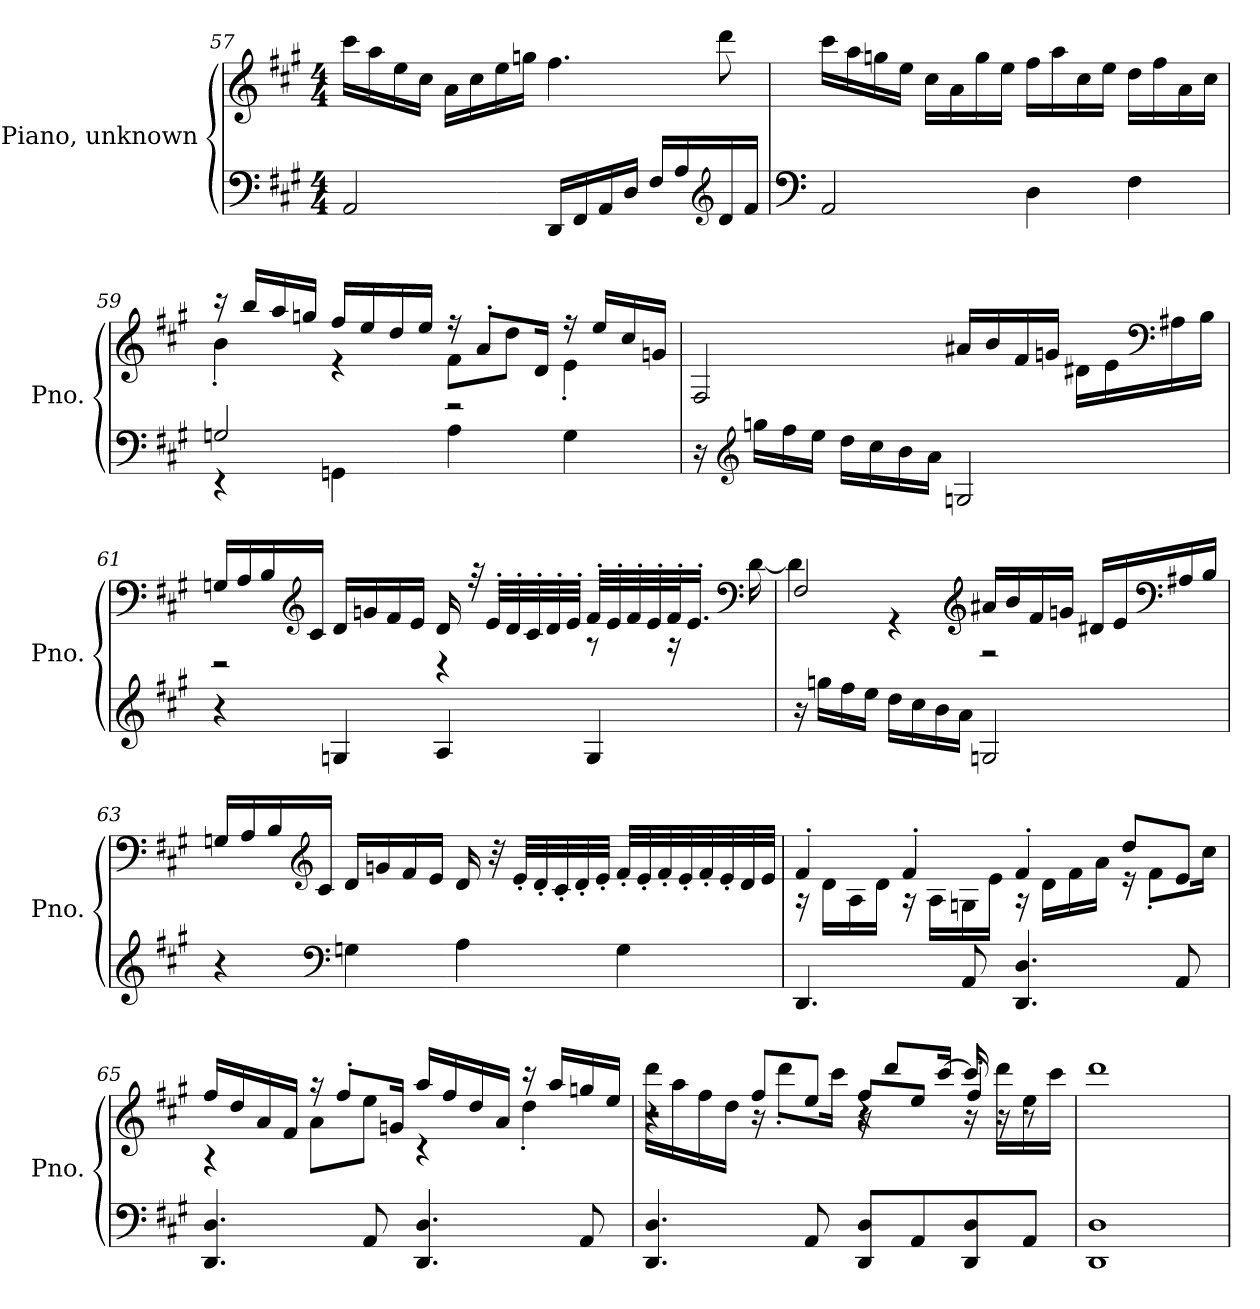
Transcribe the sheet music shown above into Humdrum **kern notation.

**kern	**kern
*part1	*part1
*staff2	*staff1
*I"Piano, unknown	*
*I'Pno.	*
*clefF4	*clefG2
*k[f#c#g#]	*k[f#c#g#]
*M4/4	*M4/4
=57	=57
2AA/	16ccc#\LL
.	16aa\
.	16ee\
.	16cc#\JJ
.	16a\LL
.	16cc#\
.	16ee\
.	16ggn\JJ
16DD/LL	4.ff#\
16FF#/	.
16AA/	.
16D/JJ	.
16F#/LL	.
16A/	.
*clefG2	*
16d/	8ddd\
16f#/JJ	.
!!LO:LB:g=z
=58	=58
*clefF4	*
2AA/	16ccc#\LL
.	16aa\
.	16ggn\
.	16ee\JJ
.	16cc#\LL
.	16a\
.	16gg\
.	16ee\JJ
4D\	16ff#\LL
.	16aa\
.	16cc#\
.	16ee\JJ
4F#\	16dd\LL
.	16ff#\
.	16a\
.	16cc#\JJ
=59	=59
*^	*^
2Gn/	4r	16r	4b'\
.	.	16bb/LL	.
.	.	16aa/	.
.	.	16ggn/JJ	.
.	4GGn\	16ff#/LL	4r
.	.	16ee/	.
.	.	16dd/	.
.	.	16ee/JJ	.
2r	4A\	16r	8f#\L
.	.	8a'/L	.
.	.	.	8dd\J
.	.	16d/Jk	.
.	4G\	16r	4e'\
.	.	16ee/LL	.
.	.	16cc#/	.
.	.	16gn/JJ	.
*v	*v	*	*
*	*v	*v
!!LO:LB:g=z
=60	=60
16r	2F#/
*clefG2	*
16ggn\LL	.
16ff#\	.
16ee\JJ	.
16dd\LL	.
16cc#\	.
16b\	.
16a\JJ	.
2Gn/	16a#X/LL
.	16b/
.	16f#/
.	16gn/JJ
.	16d#X\LL
.	16e\
*	*clefF4
.	16A#X\
.	16B\JJ
!!LO:LB:g=z
=61	=61
*	*^
4r	16Gn/LL	2r
.	16A/	.
.	16B/	.
*	*clefG2	*
.	16c#/JJ	.
4Gn/	16d/LL	.
.	16gn/	.
.	16f#/	.
.	16e/JJ	.
4A/	16d/	4r
.	32r	.
.	32e'/LLL	.
.	32d'/	.
.	32c#'/	.
.	32d'/	.
.	32e'/JJJ	.
4G/	32f#'/LLL	8r
.	32e'/	.
.	32f#'/	.
.	32e'/	.
.	32f#'/J	16r
.	16.e'/JJ	.
*	*clefF4	*
.	.	[16d\
!!LO:LB:g=z	!!
=62	=62	=62
16r	2F#/	4d\]
16ggn\LL	.	.
16ff#\	.	.
16ee\JJ	.	.
16dd\LL	.	4r
16cc#\	.	.
16b\	.	.
16a\JJ	.	.
*	*clefG2	*
2Gn/	16a#X/LL	2r
.	16b/	.
.	16f#/	.
.	16gn/JJ	.
.	16d#X/LL	.
.	16e/	.
*	*clefF4	*
.	16A#X/	.
.	16B/JJ	.
*	*v	*v
!!LO:PB:g=z
=63	=63
4r	16Gn/LL
.	16A/
.	16B/
*	*clefG2
.	16c#/JJ
*clefF4	*
4Gn\	16d/LL
.	16gn/
.	16f#/
.	16e/JJ
4A\	16d/
.	32r
.	32e'/LLL
.	32d'/
.	32c#'/
.	32d'/
.	32e'/JJJ
4G\	32f#'/LLL
.	32e'/
.	32f#'/
.	32e'/
.	32f#'/
.	32e'/
.	32d/
.	32e/JJJ
=64	=64
*	*^
4.DD/	4f#'/	16r
.	.	16d\LL
.	.	16A\
.	.	16d\JJ
.	4f#'/	16r
.	.	16A\LL
8AA/	.	16Gn\
.	.	16e\JJ
4.DD/ 4.D/	4f#'/	16r
.	.	16d\LL
.	.	16f#\
.	.	16a\JJ
.	8dd/L	16r
.	.	8f#'\L
8AA/	8e/J	.
.	.	16cc#\Jk
!!LO:LB:g=z	!!
=65	=65	=65
4.DD/ 4.D/	16ff#/LL	4r
.	16dd/	.
.	16a/	.
.	16f#/JJ	.
.	16r	8a\L
.	8ff#'/L	.
8AA/	.	8ee\J
.	16gn/Jk	.
4.DD/ 4.D/	16aa/LL	4r
.	16ff#/	.
.	16dd/	.
.	16a/JJ	.
.	16r	4dd'\
.	16aa/LL	.
8AA/	16ggn/	.
.	16ee/JJ	.
=66	=66	=66
*	*	*^
4.DD/ 4.D/	2r	16ddd\LL	4r
.	.	16aa\	.
.	.	16ff#\	.
.	.	16dd\JJ	.
.	.	16r	8ff#/L
.	.	8ddd'\L	.
8AA/	.	.	8ee/J
.	.	16ccc#\Jk	.
8DD/ 8D/L	16r	4r	8ff#/L
.	8ddd/L	.	.
8AA/	.	.	8ee/J
.	[16ccc#/Jk	.	.
8DD/ 8D/	16ccc#/]	16r	4ff#'/
.	16r	16ddd\LL	.
8AA/J	8r	16ee\	.
.	.	16ccc#\JJ	.
*	*v	*v	*v
=67	=67
1DD 1D	1ddd
=	=
*-	*-
